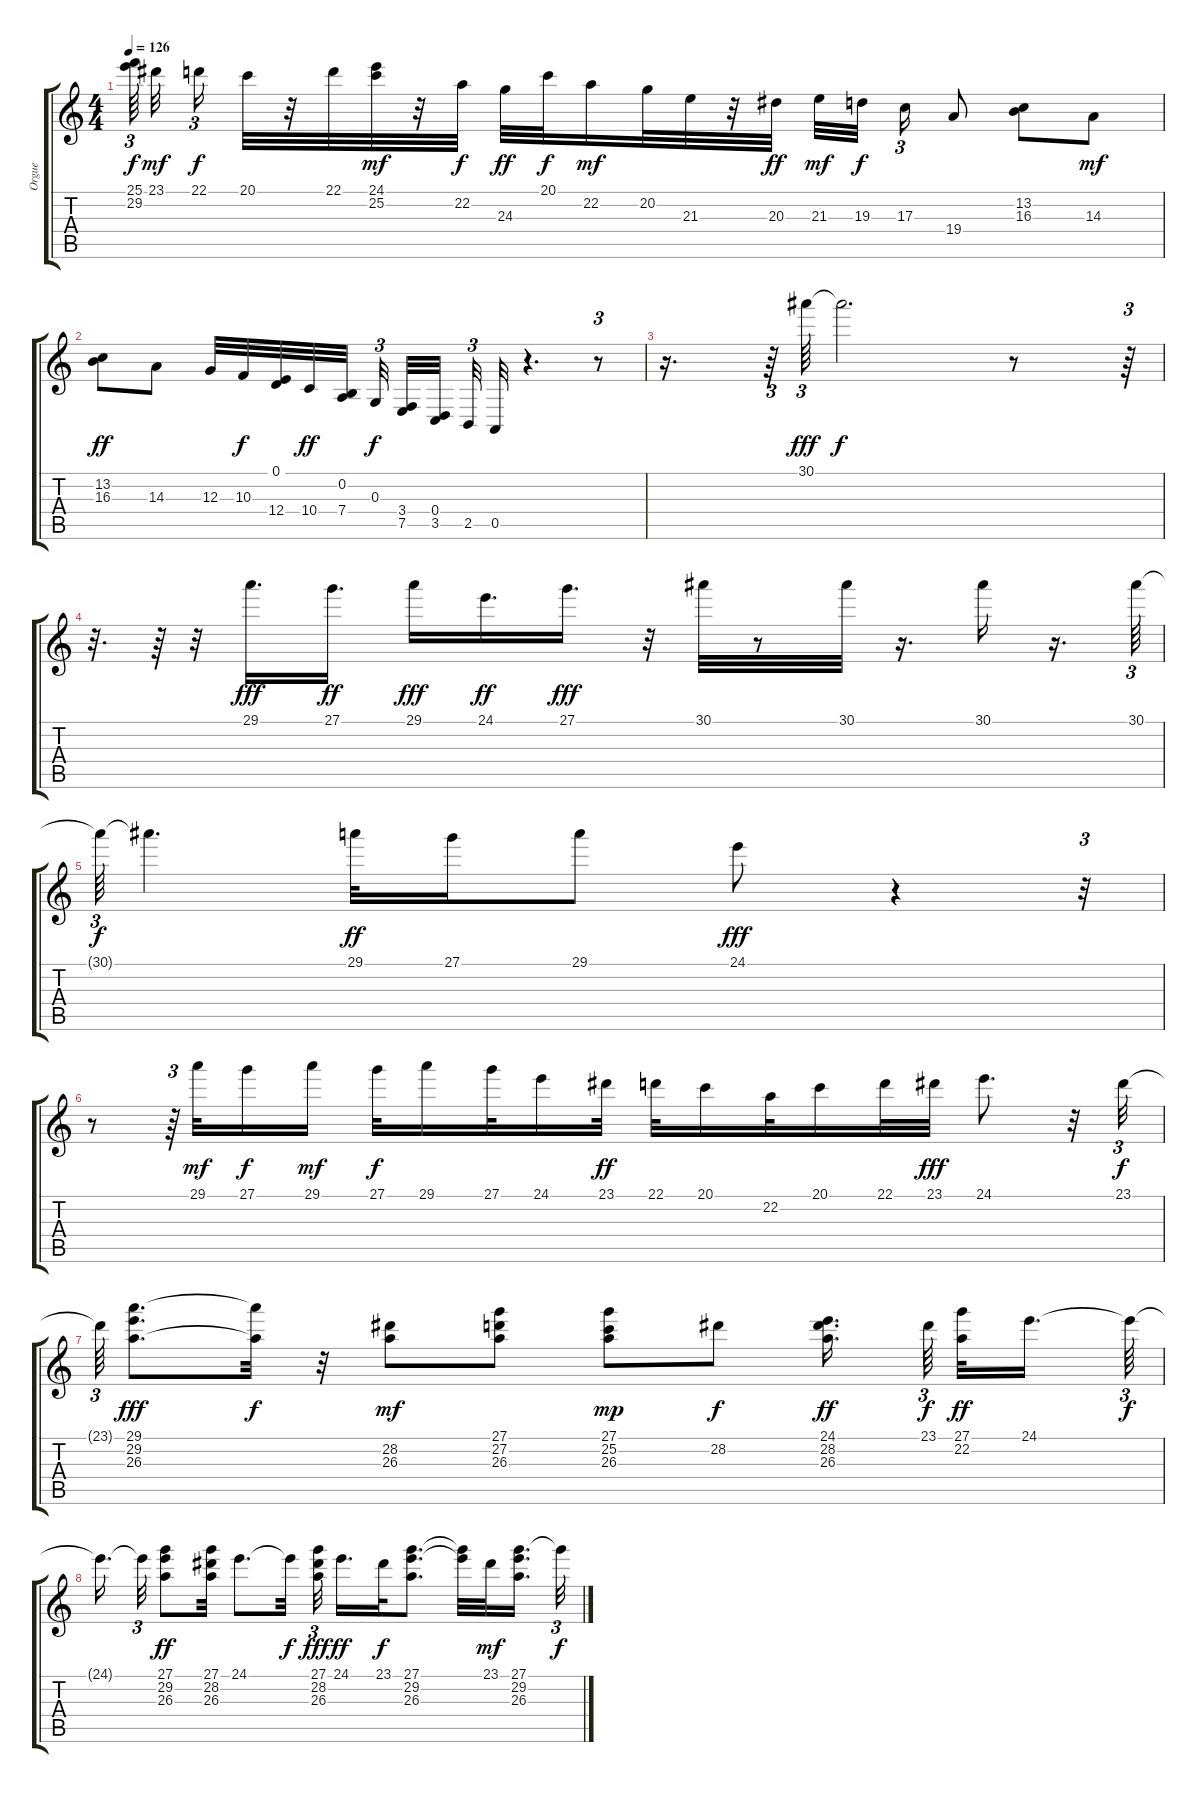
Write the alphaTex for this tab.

\track ("Orgue" "Orgue") {instrument rockorgan}
\staff {score tabs}
\tuning (E4 B3 G3 D3 A2 E2) {hide}
\ts (4 4)
\tempo 126
\clef g2
\ks c
(25.1{t} 29.2{t}).64{tu (3 2) dy f beam splitsecondary} 23.1.32{dy mf beam splitsecondary} 22.1.16{tu (3 2) dy f} 20.1.32 r.32 22.1.32 (24.1 25.2).32{dy mf} r.32 22.2.32{dy f} 24.3.32{dy ff} 20.1.32{dy f} 22.2.16{dy mf} 20.2.32 21.3.32 r.32 20.3.32{dy ff} 21.3.32{dy mf} 19.3.32{dy f beam splitsecondary} 17.3.16{tu (3 2)} 19.4.8 (13.2 16.3).8 14.3.8{dy mf} |
(13.2 16.3).8{dy ff} 14.3.8 12.3.32 10.3.32{dy f} (0.1 12.4).32 10.4.32{dy ff} (0.2 7.4).32{beam splitsecondary} 0.3.32{tu (3 2) dy f beam splitsecondary} (3.4 7.5).32 (0.4 3.5).32{beam splitsecondary} 2.5.32{tu (3 2)} 0.5.32 r.4{d} r.8{tu (3 2)} |
r.16{d} r.64{tu (3 2)} 30.1.64{tu (3 2) dy fff} 30.1{t}.2{d dy f} r.8 r.64{tu (3 2)} |
r.32{d} r.64 r.32 29.1.16{d dy fff} 27.1.16{d dy ff} 29.1.16{dy fff} 24.1.16{d dy ff} 27.1.16{d dy fff} r.32 30.1.32 r.8 30.1.32 r.16{d} 30.1.16 r.16{d} 30.1.64{tu (3 2)} |
30.1{t}.64{tu (3 2) dy f} 30.1{t}.4{d} 29.1.32{dy ff} 27.1.16 29.1.8 24.1.8{dy fff} r.4 r.32{tu (3 2)} |
r.8 r.64{tu (3 2)} 29.1.32{dy mf} 27.1.16{dy f} 29.1.16{dy mf} 27.1.32{dy f} 29.1.16 27.1.32 24.1.16 23.1.32{dy ff} 22.1.32 20.1.16 22.2.32 20.1.16 22.1.32 23.1.32{dy fff} 24.1.8{d} r.32 23.1.32{tu (3 2) dy f} |
23.1{t}.64{tu (3 2)} (29.1 29.2 26.3).8{d dy fff} (29.1{t} 26.3{t}).32{dy f} r.32 (28.2 26.3).8{dy mf} (27.1 27.2 26.3).8 (27.1 25.2 26.3).8{dy mp} 28.2.8{dy f} (24.1 28.2 26.3).16{d dy ff beam splitsecondary} 23.1.64{tu (3 2) dy f beam splitsecondary} (27.1 22.2).32{dy ff} 24.1.16{d beam splitsecondary} 24.1{t}.64{tu (3 2) dy f} |
24.1{t}.16{d beam splitsecondary} 24.1{t}.32{tu (3 2)} (27.1 29.2 26.3).8{dy ff} (27.1 28.2 26.3).32 24.1.8{d} 24.1{t}.32{dy f} (27.1 28.2 26.3).32{tu (3 2) dy fff} 24.1.16{d dy ff} 23.1.32{dy f} (27.1 29.2 26.3).8{d} (27.1{t} 29.2{t}).32 23.1.32{dy mf} (27.1 29.2 26.3).16{d beam splitsecondary} 27.1{t}.32{tu (3 2) dy f}
